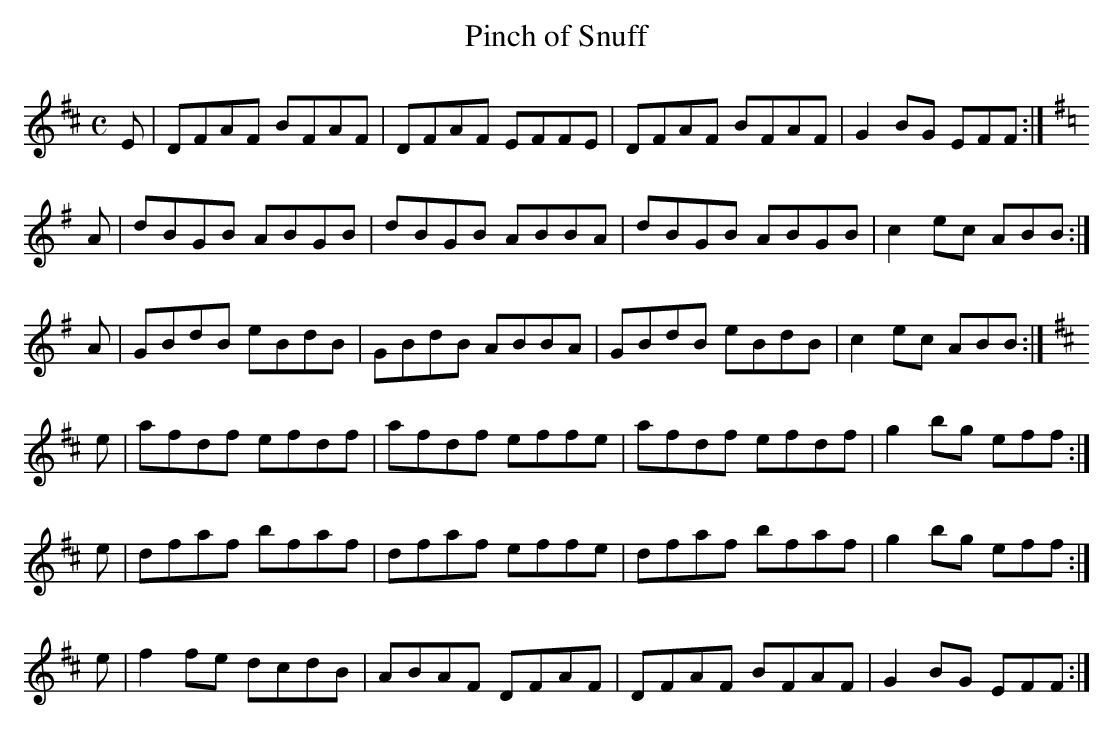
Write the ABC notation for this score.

X:1
T:Pinch of Snuff
M:C
L:1/8
K:D Major
E|DFAF BFAF|DFAF EFFE|DFAF BFAF|G2BG EFF:|!
K:G Major
A|dBGB ABGB|dBGB ABBA|dBGB ABGB|c2ec ABB:|!
A|GBdB eBdB|GBdB ABBA|GBdB eBdB|c2ec ABB:|!
K:D Major
e|afdf efdf|afdf effe|afdf efdf|g2bg eff:|!
e|dfaf bfaf|dfaf effe|dfaf bfaf|g2bg eff:|!
e|f2fe dcdB|ABAF DFAF|DFAF BFAF|G2BG EFF:|!
